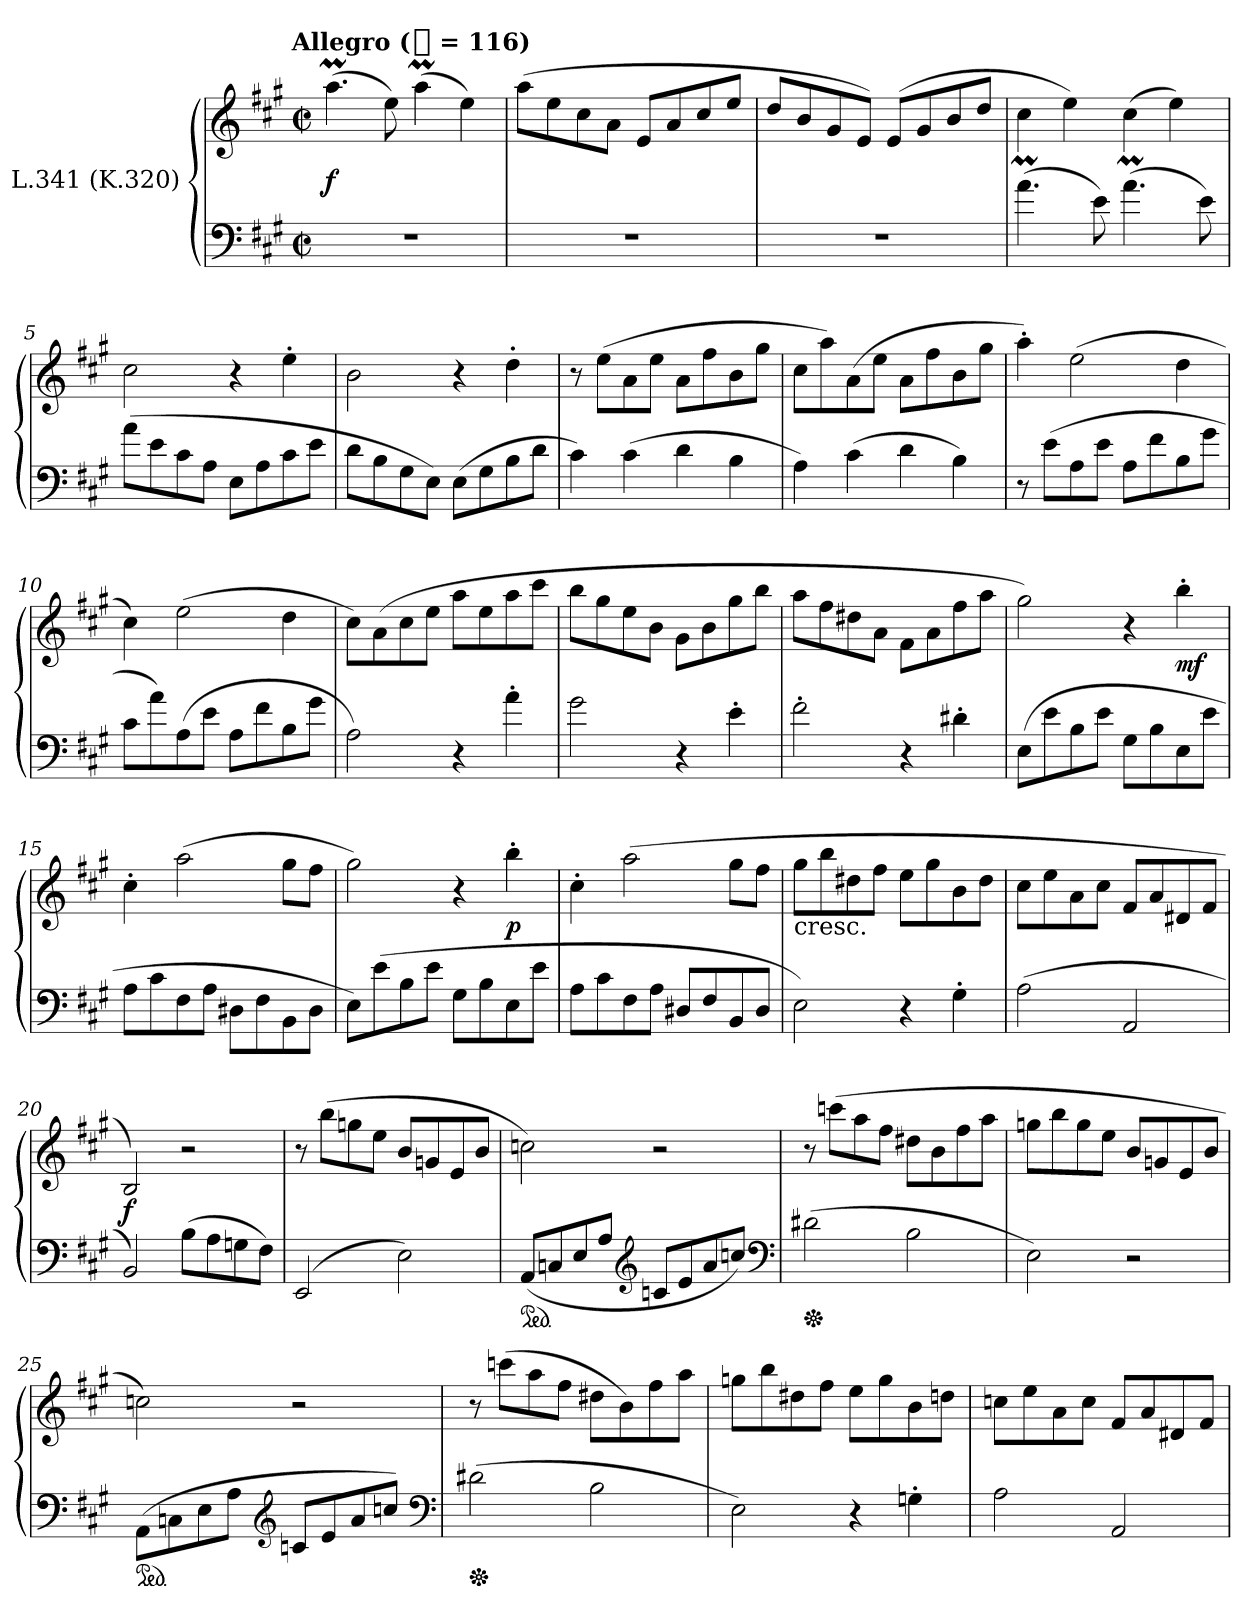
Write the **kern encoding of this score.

**kern	**kern	**dynam
*part1	*part1	*part1
*staff2	*staff1	*staff1/2
*I"L.341 (K.320)	*	*
*clefF4	*clefG2	*
*k[f#c#g#]	*k[f#c#g#]	*
*A:	*A:	*
!!LO:TX:omd:t=Allegro ([half] = 116)
*M2/2	*M2/2	*
*met(c|)	*met(c|)	*
*MM232	*MM232	*
=1	=1	=1
1r	(4.aaM	f
.	8ee)	.
.	(4aaM	.
.	4ee)	.
=2	=2	=2
1r	(8aaL	.
.	8ee	.
.	8cc#	.
.	8aJ	.
.	8eL	.
.	8a	.
.	8cc#	.
.	8eeJ	.
=3	=3	=3
1r	8ddL	.
.	8b	.
.	8g#	.
.	8eJ)	.
.	(8eL	.
.	8g#	.
.	8b	.
.	8ddJ	.
!!LO:LB:g=z
=4	=4	=4
(4.aM	4cc#	.
.	4ee)	.
8e)	.	.
(4.aM	(4cc#	.
.	4ee)	.
8e)	.	.
=5	=5	=5
(8aL	2cc#	.
8e	.	.
8c#	.	.
8AJ	.	.
8EL	4r	.
8A	.	.
8c#	4ee'	.
8eJ	.	.
=6	=6	=6
8dL	2b	.
8B	.	.
8G#	.	.
8EJ)	.	.
(8EL	4r	.
8G#	.	.
8B	4dd'	.
8dJ	.	.
=7	=7	=7
4c#)	8r	.
.	(8eeL	.
(4c#	8a	.
.	8eeJ	.
4d	8aL	.
.	8ff#	.
4B	8b	.
.	8gg#J	.
!!LO:LB:g=z
=8	=8	=8
4A)	8cc#L	.
.	8aa)	.
(4c#	(8a	.
.	8eeJ	.
4d	8aL	.
.	8ff#	.
4B)	8b	.
.	8gg#J	.
=9	=9	=9
8r	4aa')	.
(8eL	.	.
8A	(2ee	.
8eJ	.	.
8AL	.	.
8f#	.	.
8B	4dd	.
8g#J	.	.
=10	=10	=10
8c#L	4cc#)	.
8a)	.	.
(8A	(2ee	.
8eJ	.	.
8AL	.	.
8f#	.	.
8B	4dd	.
8g#J	.	.
=11	=11	=11
2A)	8cc#L)	.
.	(8a	.
.	8cc#	.
.	8eeJ	.
4r	8aaL	.
.	8ee	.
4a'	8aa	.
.	8ccc#J	.
!!LO:LB:g=z
=12	=12	=12
2g#	8bbL	.
.	8gg#	.
.	8ee	.
.	8bJ	.
4r	8g#L	.
.	8b	.
4e'	8gg#	.
.	8bbJ	.
=13	=13	=13
2f#'	8aaL	.
.	8ff#	.
.	8dd#X	.
.	8aJ	.
4r	8f#L	.
.	8a	.
4d#X'	8ff#	.
.	8aaJ	.
=14	=14	=14
(8EL	2gg#)	.
8e	.	.
8B	.	.
8eJ	.	.
8G#L	4r	.
8B	.	.
8E	4bb'	mf
8eJ	.	.
=15	=15	=15
8AL	4cc#'	.
8c#	.	.
8F#	(2aa	.
8AJ	.	.
8D#XL	.	.
8F#	.	.
8BB	8gg#L	.
8D#J	8ff#J	.
!!LO:LB:g=z
=16	=16	=16
8EL)	2gg#)	.
(8e	.	.
8B	.	.
8eJ	.	.
8G#L	4r	.
8B	.	.
8E	4bb'	p
8eJ	.	.
=17	=17	=17
8AL	4cc#'	.
8c#	.	.
8F#	(2aa	.
8AJ	.	.
8D#X/L	.	.
8F#/	.	.
8BB/	8gg#L	.
8D#/J	8ff#J	.
=18	=18	=18
!	!LO:TX:c:t=cresc.	!
2E)	8gg#L	.
.	8bb	.
.	8dd#X	.
.	8ff#J	.
4r	8eeL	.
.	8gg#	.
4G#'	8b	.
.	8dd#J	.
=19	=19	=19
(2A	8cc#L	.
.	8ee	.
.	8a	.
.	8cc#J	.
2AA	8f#L	.
.	8a	.
.	8d#X	.
.	8f#J	.
!!LO:LB:g=z
=20	=20	=20
2BB)	2B)	f
(8BL	2r	.
8A	.	.
8Gn	.	.
8F#J)	.	.
=21	=21	=21
(2EE	8r	.
.	(8bbL	.
.	8ggn	.
.	8eeJ	.
2E)	8bL	.
.	8gn	.
.	8e	.
.	8bJ	.
=22	=22	=22
*ped	*	*
(8AA/L	2ccn)	.
8Cn/	.	.
8E/	.	.
8A/J	.	.
*clefG2	*	*
8cnL	2r	.
8e	.	.
8a	.	.
8ccnJ)	.	.
*clefF4	*	*
!!LO:LB:g=z
=23	=23	=23
*Xped	*	*
(2d#X	8r	.
.	(8cccnL	.
.	8aa	.
.	8ff#J	.
2B	8dd#XL	.
.	8b	.
.	8ff#	.
.	8aaJ	.
=24	=24	=24
2E)	8ggnL	.
.	8bb	.
.	8gg	.
.	8eeJ	.
2r	8bL	.
.	8gn	.
.	8e	.
.	8bJ	.
=25	=25	=25
*ped	*	*
(8AAL	2ccn)	.
8Cn	.	.
8E	.	.
8AJ	.	.
*clefG2	*	*
8cnL	2r	.
8e	.	.
8a	.	.
8ccnJ)	.	.
*clefF4	*	*
=26	=26	=26
*Xped	*	*
(2d#X	8r	.
.	(8cccnL	.
.	8aa	.
.	8ff#J	.
2B	8dd#XL	.
.	8b)	.
.	8ff#	.
.	8aaJ	.
!!LO:LB:g=z
=27	=27	=27
2E)	8ggnL	.
.	8bb	.
.	8dd#X	.
.	8ff#J	.
4r	8eeL	.
.	8gg	.
4Gn'	8b	.
.	8ddnJ	.
=28	=28	=28
2A	8ccnL	.
.	8ee	.
.	8a	.
.	8ccJ	.
2AA	8f#L	.
.	8a	.
.	8d#X	.
.	8f#J	.
=	=	=
*-	*-	*-
